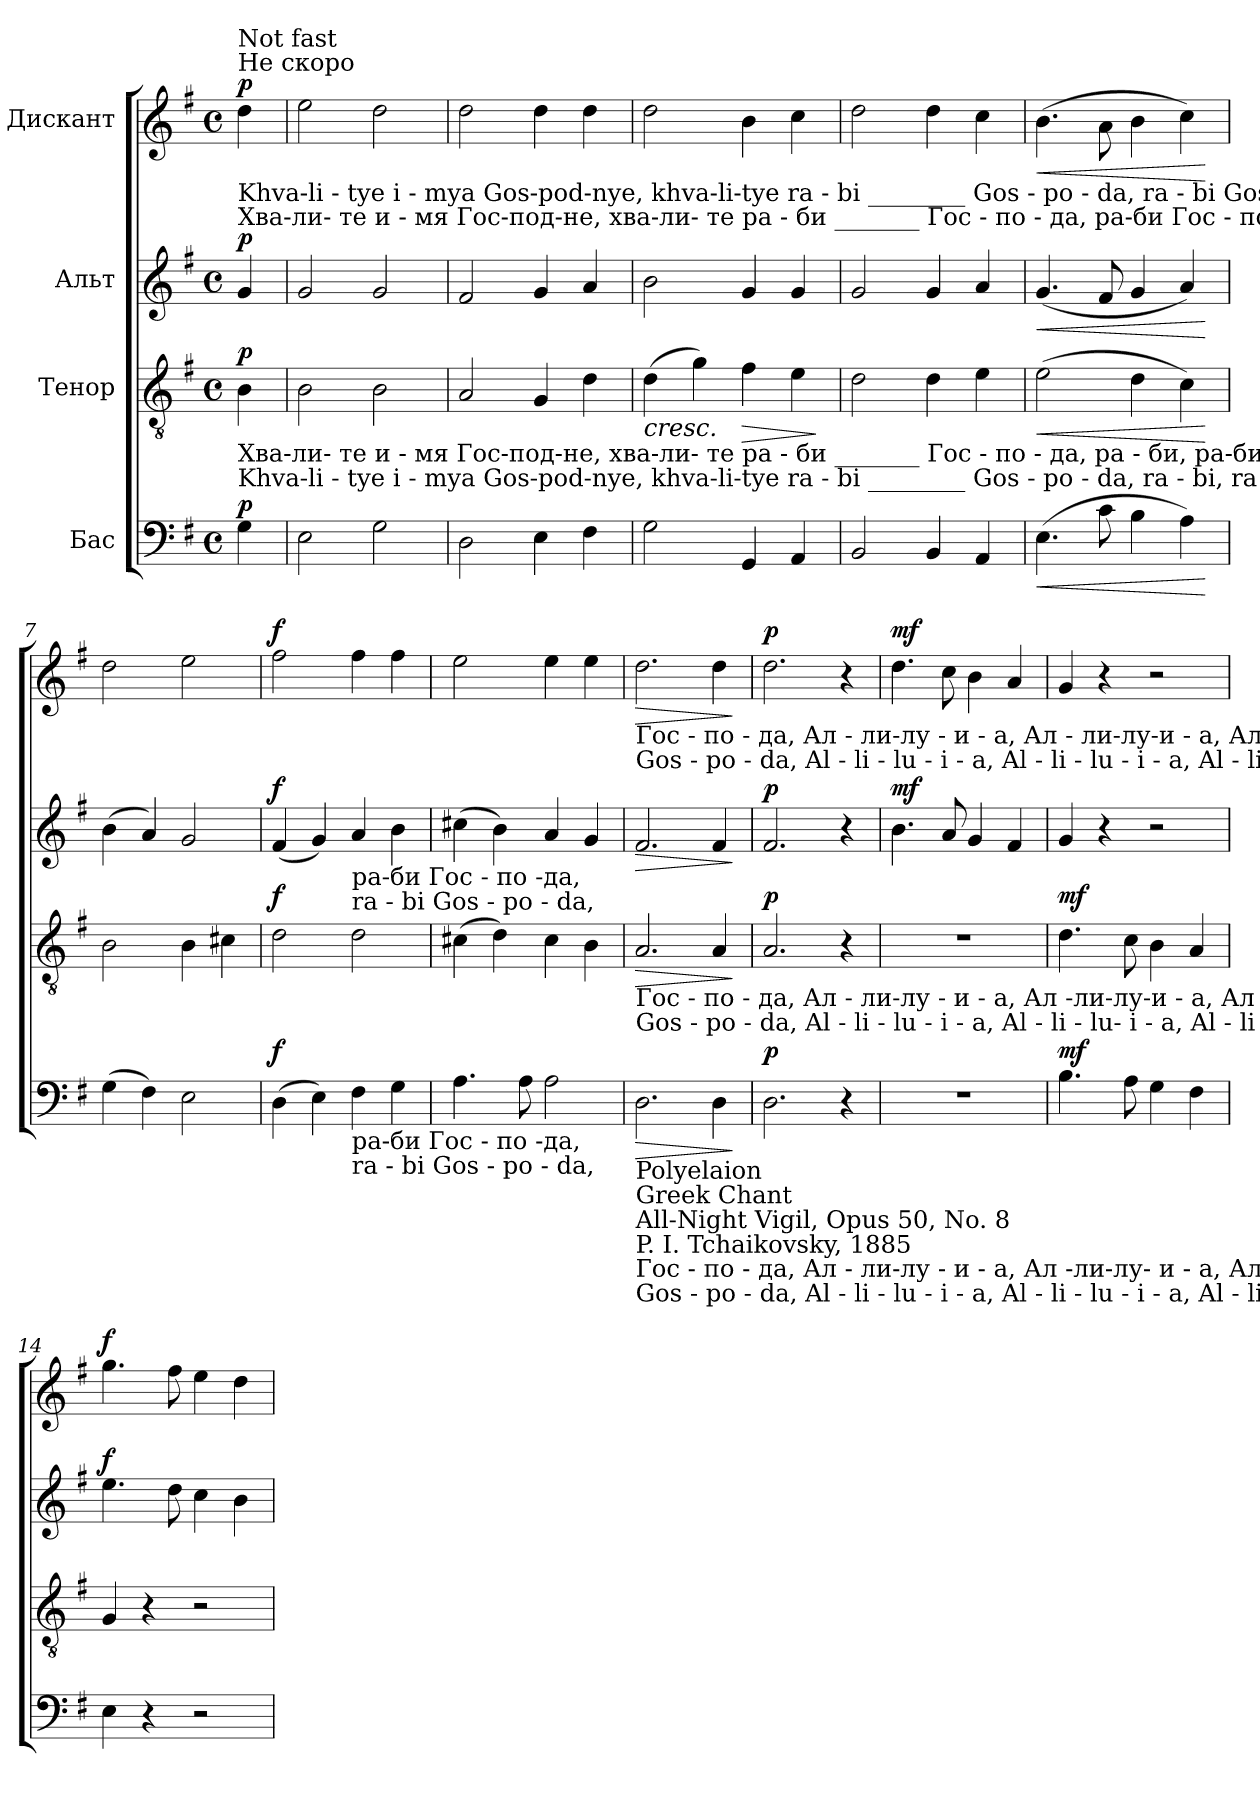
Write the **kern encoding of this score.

**kern	**dynam	**kern	**dynam	**kern	**dynam	**kern	**dynam
*part4	*part4	*part3	*part3	*part2	*part2	*part1	*part1
*staff4	*staff4	*staff3	*staff3	*staff2	*staff2	*staff1	*staff1
*I"Бас	*	*I"Тенор	*	*I"Альт	*	*I"Дискант	*
*clefF4	*	*clefGv2	*	*clefG2	*	*clefG2	*
*k[f#]	*	*k[f#]	*	*k[f#]	*	*k[f#]	*
*M4/4	*	*M4/4	*	*M4/4	*	*M4/4	*
*met(c)	*	*met(c)	*	*met(c)	*	*met(c)	*
*MM108	*	*MM108	*	*MM108	*	*MM108	*
=1	=1	=1	=1	=1	=1	=1	=1
!	!	!	!	!	!	!LO:TX:a:t=Не скоро	!
!	!	!	!	!	!	!LO:TX:a:t=Not fast	!
!	!	!	!	!	!	!LO:TX:b:t=Khva-li - tye   i - mya Gos-pod-nye, khva-li-tye  ra  -  bi ________     Gos -   po    -     da,       ra - bi     Gos - po- da,	!
!	!	!	!	!	!	!LO:TX:b:t=Хва-ли- те   и - мя  Гос-под-не, хва-ли- те ра - би _______    Гос -  по    -    да,      ра-би    Гос - по-да,	!
!	!	!LO:TX:b:t=Хва-ли- те   и - мя  Гос-под-не, хва-ли- те ра - би _______    Гос -  по    -    да,      ра   -    би,      ра-би	!	!	!	!	!
!	!	!LO:TX:b:t=Khva-li - tye   i - mya Gos-pod-nye, khva-li-tye  ra  -  bi ________     Gos -   po    -     da,       ra    -     bi,        ra - bi	!	!	!	!	!
!	!LO:DY:a	!	!LO:DY:a	!	!LO:DY:a	!	!LO:DY:a
4G\	p	4B\	p	4g/	p	4dd\	p
=2	=2	=2	=2	=2	=2	=2	=2
2E\	.	2B\	.	2g/	.	2ee\	.
2G\	.	2B\	.	2g/	.	2dd\	.
=3	=3	=3	=3	=3	=3	=3	=3
2D\	.	2A/	.	2f#/	.	2dd\	.
4E\	.	4G/	.	4g/	.	4dd\	.
4F#\	.	4d\	.	4a/	.	4dd\	.
=4	=4	=4	=4	=4	=4	=4	=4
!	!	!	!LO:HP:b	!	!	!	!
2G\	.	(4d\	<	2b\	.	2dd\	.
.	.	4g\)	.	.	.	.	.
!	!	!	!LO:HP:b	!	!	!	!
4GG/	.	4f#\	>	4g/	.	4b\	.
4AA/	.	4e\	.	4g/	.	4cc\	.
.	.	.	[ ]	.	.	.	.
=5	=5	=5	=5	=5	=5	=5	=5
2BB/	.	2d\	.	2g/	.	2dd\	.
4BB/	.	4d\	.	4g/	.	4dd\	.
4AA/	.	4e\	.	4a/	.	4cc\	.
=6	=6	=6	=6	=6	=6	=6	=6
!	!LO:HP:b	!	!LO:HP:b	!	!LO:HP:b	!	!LO:HP:b
(4.E\	<	(2e\	<	(4.g/	<	(4.b\	<
8c\	.	.	.	8f#/	.	8a\	.
4B\	.	4d\	.	4g/	.	4b\	.
4A\)	.	4c\)	.	4a/)	.	4cc\)	.
.	[	.	[	.	[	.	[
=7	=7	=7	=7	=7	=7	=7	=7
(4G\	.	2B\	.	(4b\	.	2dd\	.
4F#\)	.	.	.	4a/)	.	.	.
2E\	.	4B\	.	2g/	.	2ee\	.
.	.	4c#X\	.	.	.	.	.
=8	=8	=8	=8	=8	=8	=8	=8
!	!LO:DY:a	!	!LO:DY:a	!	!LO:DY:a	!	!LO:DY:a
(4D\	f	2d\	f	(4f#/	f	2ff#\	f
4E\)	.	.	.	4g/)	.	.	.
!	!	!	!	!LO:TX:b:t=ра-би    Гос - по -да,	!	!	!
!	!	!	!	!LO:TX:b:t=ra - bi     Gos -  po - da,	!	!	!
!LO:TX:b:t=ра-би  Гос - по -да,	!	!	!	!	!	!	!
!LO:TX:b:t=ra - bi   Gos -  po - da,	!	!	!	!	!	!	!
4F#\	.	2d\	.	4a/	.	4ff#\	.
4G\	.	.	.	4b\	.	4ff#\	.
=9	=9	=9	=9	=9	=9	=9	=9
4.A\	.	(4c#X\	.	(4cc#X\	.	2ee\	.
.	.	4d\)	.	4b\)	.	.	.
8A\	.	.	.	.	.	.	.
2A\	.	4c#\	.	4a/	.	4ee\	.
.	.	4B\	.	4g/	.	4ee\	.
!!LO:LB:g=z
=10	=10	=10	=10	=10	=10	=10	=10
!	!	!	!	!	!	!LO:TX:b:t=Гос - по - да,            Ал - ли-лу - и  -  а,                     Ал -  ли-лу-и  -  а,      Ал - ли - лу        -          и            -	!
!	!	!	!	!	!	!LO:TX:b:t=Gos -  po -  da,             Al   -  li - lu  - i   -   a,                        Al  -   li - lu - i  -   a,        Al  -  li  -  lu          -           i              -	!
!	!	!LO:TX:b:t=Гос - по - да,                                      Ал - ли-лу - и  -  а,                     Ал -ли-лу-и   -  а,      Ал - ли - лу    -     и  -	!	!	!	!	!
!	!	!LO:TX:b:t=Gos -  po -  da,                                          Al   -  li - lu  -  i  -   a,                       Al  -  li - lu- i    -   a,       Al  -  li   -  lu     -      i   -	!	!	!	!	!
!LO:TX:b:t=Polyelaion	!	!	!	!	!	!	!
!LO:TX:b:t=Greek Chant	!	!	!	!	!	!	!
!LO:TX:b:t=All-Night Vigil, Opus 50, No. 8	!	!	!	!	!	!	!
!LO:TX:b:t=P. I. Tchaikovsky, 1885	!	!	!	!	!	!	!
!LO:TX:b:t=Гос - по - да,                                      Ал - ли-лу - и  -  а,                     Ал -ли-лу- и   -  а,                  Ал-ли-лу -   и -	!	!	!	!	!	!	!
!LO:TX:b:t=Gos -  po -  da,                                          Al   -  li - lu  - i   -  a,                         Al  - li - lu  - i   -   a,                     Al - li - lu  -   i   -	!	!	!	!	!	!	!
!	!LO:HP:b	!	!LO:HP:b	!	!LO:HP:b	!	!LO:HP:b
2.D\	>	2.A/	>	2.f#/	>	2.dd\	>
4D\	.	4A/	.	4f#/	.	4dd\	.
.	]	.	]	.	]	.	]
=11	=11	=11	=11	=11	=11	=11	=11
!	!LO:DY:a	!	!LO:DY:a	!	!LO:DY:a	!	!LO:DY:a
2.D\	p	2.A/	p	2.f#/	p	2.dd\	p
4r	.	4r	.	4r	.	4r	.
=12	=12	=12	=12	=12	=12	=12	=12
!	!	!	!	!	!LO:DY:a	!	!LO:DY:a
1r	.	1r	.	4.b\	mf	4.dd\	mf
.	.	.	.	8a/	.	8cc\	.
.	.	.	.	4g/	.	4b\	.
.	.	.	.	4f#/	.	4a/	.
=13	=13	=13	=13	=13	=13	=13	=13
!	!LO:DY:a	!	!LO:DY:a	!	!	!	!
4.B\	mf	4.d\	mf	4g/	.	4g/	.
.	.	.	.	4r	.	4r	.
8A\	.	8c\	.	.	.	.	.
4G\	.	4B\	.	2r	.	2r	.
4F#\	.	4A/	.	.	.	.	.
=14	=14	=14	=14	=14	=14	=14	=14
!	!	!	!	!	!LO:DY:a	!	!LO:DY:a
4E\	.	4G/	.	4.ee\	f	4.gg\	f
4r	.	4r	.	.	.	.	.
.	.	.	.	8dd\	.	8ff#\	.
2r	.	2r	.	4cc\	.	4ee\	.
.	.	.	.	4b\	.	4dd\	.
=	=	=	=	=	=	=	=
*-	*-	*-	*-	*-	*-	*-	*-
